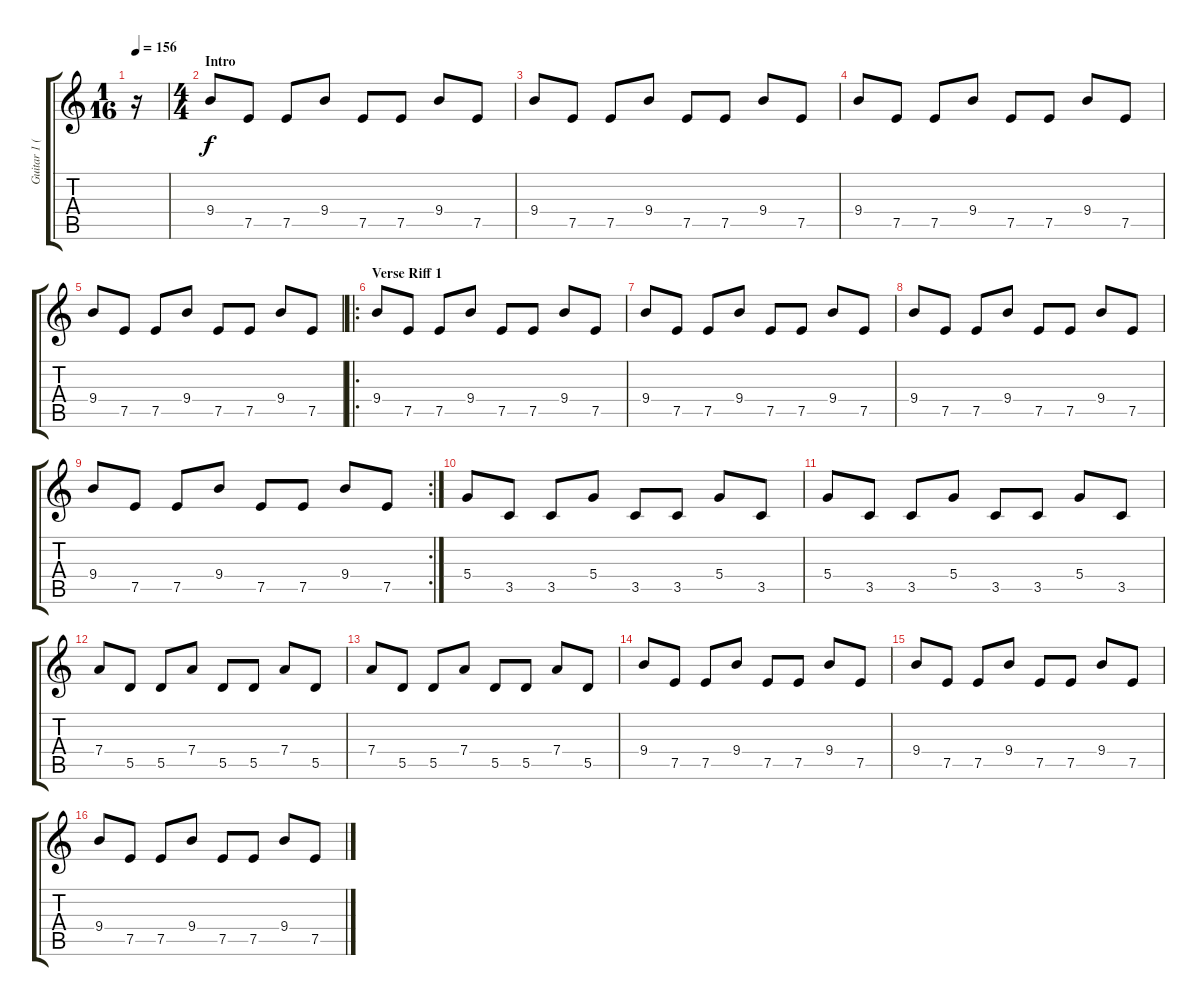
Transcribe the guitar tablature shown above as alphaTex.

\track ("Guitar 1 (clean)" "Guitar 1 (") {instrument acousticguitarsteel}
\staff {score tabs}
\tuning (E4 B3 G3 D3 A2 E2) {hide}
\ts (1 16)
\tempo 156
\clef g2
\ks c
r.16{dy f instrument acousticguitarsteel} |
\ts (4 4)
\section ("" "Intro")
9.4.8 7.5.8 7.5.8 9.4.8 7.5.8 7.5.8 9.4.8 7.5.8 |
9.4.8 7.5.8 7.5.8 9.4.8 7.5.8 7.5.8 9.4.8 7.5.8 |
9.4.8 7.5.8 7.5.8 9.4.8 7.5.8 7.5.8 9.4.8 7.5.8 |
9.4.8 7.5.8 7.5.8 9.4.8 7.5.8 7.5.8 9.4.8 7.5.8 |
\ro
\section ("" "Verse Riff 1")
9.4.8 7.5.8 7.5.8 9.4.8 7.5.8 7.5.8 9.4.8 7.5.8 |
9.4.8 7.5.8 7.5.8 9.4.8 7.5.8 7.5.8 9.4.8 7.5.8 |
9.4.8 7.5.8 7.5.8 9.4.8 7.5.8 7.5.8 9.4.8 7.5.8 |
\rc 2
9.4.8 7.5.8 7.5.8 9.4.8 7.5.8 7.5.8 9.4.8 7.5.8 |
5.4.8 3.5.8 3.5.8 5.4.8 3.5.8 3.5.8 5.4.8 3.5.8 |
5.4.8 3.5.8 3.5.8 5.4.8 3.5.8 3.5.8 5.4.8 3.5.8 |
7.4.8 5.5.8 5.5.8 7.4.8 5.5.8 5.5.8 7.4.8 5.5.8 |
7.4.8 5.5.8 5.5.8 7.4.8 5.5.8 5.5.8 7.4.8 5.5.8 |
9.4.8 7.5.8 7.5.8 9.4.8 7.5.8 7.5.8 9.4.8 7.5.8 |
9.4.8 7.5.8 7.5.8 9.4.8 7.5.8 7.5.8 9.4.8 7.5.8 |
9.4.8 7.5.8 7.5.8 9.4.8 7.5.8 7.5.8 9.4.8 7.5.8
